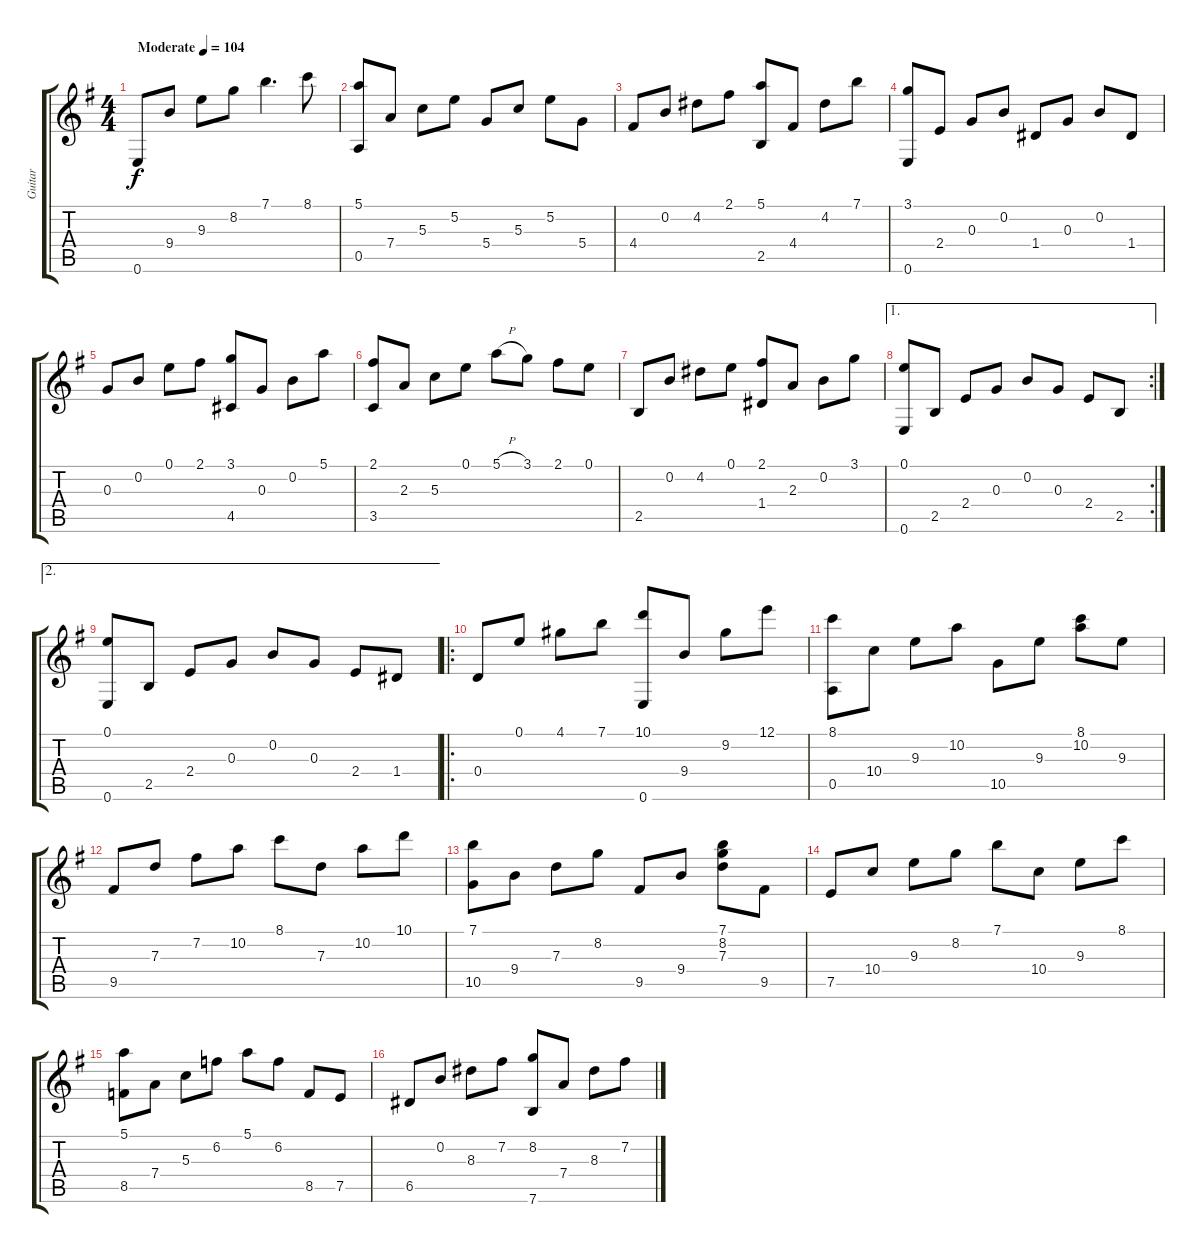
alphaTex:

\track ("Guitar" "Guitar") {instrument acousticguitarnylon}
\staff {score tabs}
\tuning (E4 B3 G3 D3 A2 E2) {hide}
\ts (4 4)
\tempo (104 "Moderate")
\clef g2
\ks eminor
0.6.8{dy f instrument acousticguitarnylon} 9.4.8 9.3.8 8.2.8 7.1.4{d} 8.1.8 |
(5.1 0.5).8 7.4.8 5.3.8 5.2.8 5.4.8 5.3.8 5.2.8 5.4.8 |
4.4.8 0.2.8 4.2.8 2.1.8 (5.1 2.5).8 4.4.8 4.2.8 7.1.8 |
(3.1 0.6).8 2.4.8 0.3.8 0.2.8 1.4.8 0.3.8 0.2.8 1.4.8 |
0.3.8 0.2.8 0.1.8 2.1.8 (3.1 4.5).8 0.3.8 0.2.8 5.1.8 |
(2.1 3.5).8 2.3.8 5.3.8 0.1.8 5.1{h}.8 3.1.8 2.1.8 0.1.8 |
2.5.8 0.2.8 4.2.8 0.1.8 (2.1 1.4).8 2.3.8 0.2.8 3.1.8 |
\ae 1
\rc 2
(0.1 0.6).8 2.5.8 2.4.8 0.3.8 0.2.8 0.3.8 2.4.8 2.5.8 |
\ae 2
(0.1 0.6).8 2.5.8 2.4.8 0.3.8 0.2.8 0.3.8 2.4.8 1.4.8 |
\ro
0.4.8 0.1.8 4.1.8 7.1.8 (10.1 0.6).8 9.4.8 9.2.8 12.1.8 |
(8.1 0.5).8 10.4.8 9.3.8 10.2.8 10.5.8 9.3.8 (8.1 10.2).8 9.3.8 |
9.5.8 7.3.8 7.2.8 10.2.8 8.1.8 7.3.8 10.2.8 10.1.8 |
(7.1 10.5).8 9.4.8 7.3.8 8.2.8 9.5.8 9.4.8 (7.1 8.2 7.3).8 9.5.8 |
7.5.8 10.4.8 9.3.8 8.2.8 7.1.8 10.4.8 9.3.8 8.1.8 |
(5.1 8.5).8 7.4.8 5.3.8 6.2.8 5.1.8 6.2.8 8.5.8 7.5.8 |
6.5.8 0.2.8 8.3.8 7.2.8 (8.2 7.6).8 7.4.8 8.3.8 7.2.8
